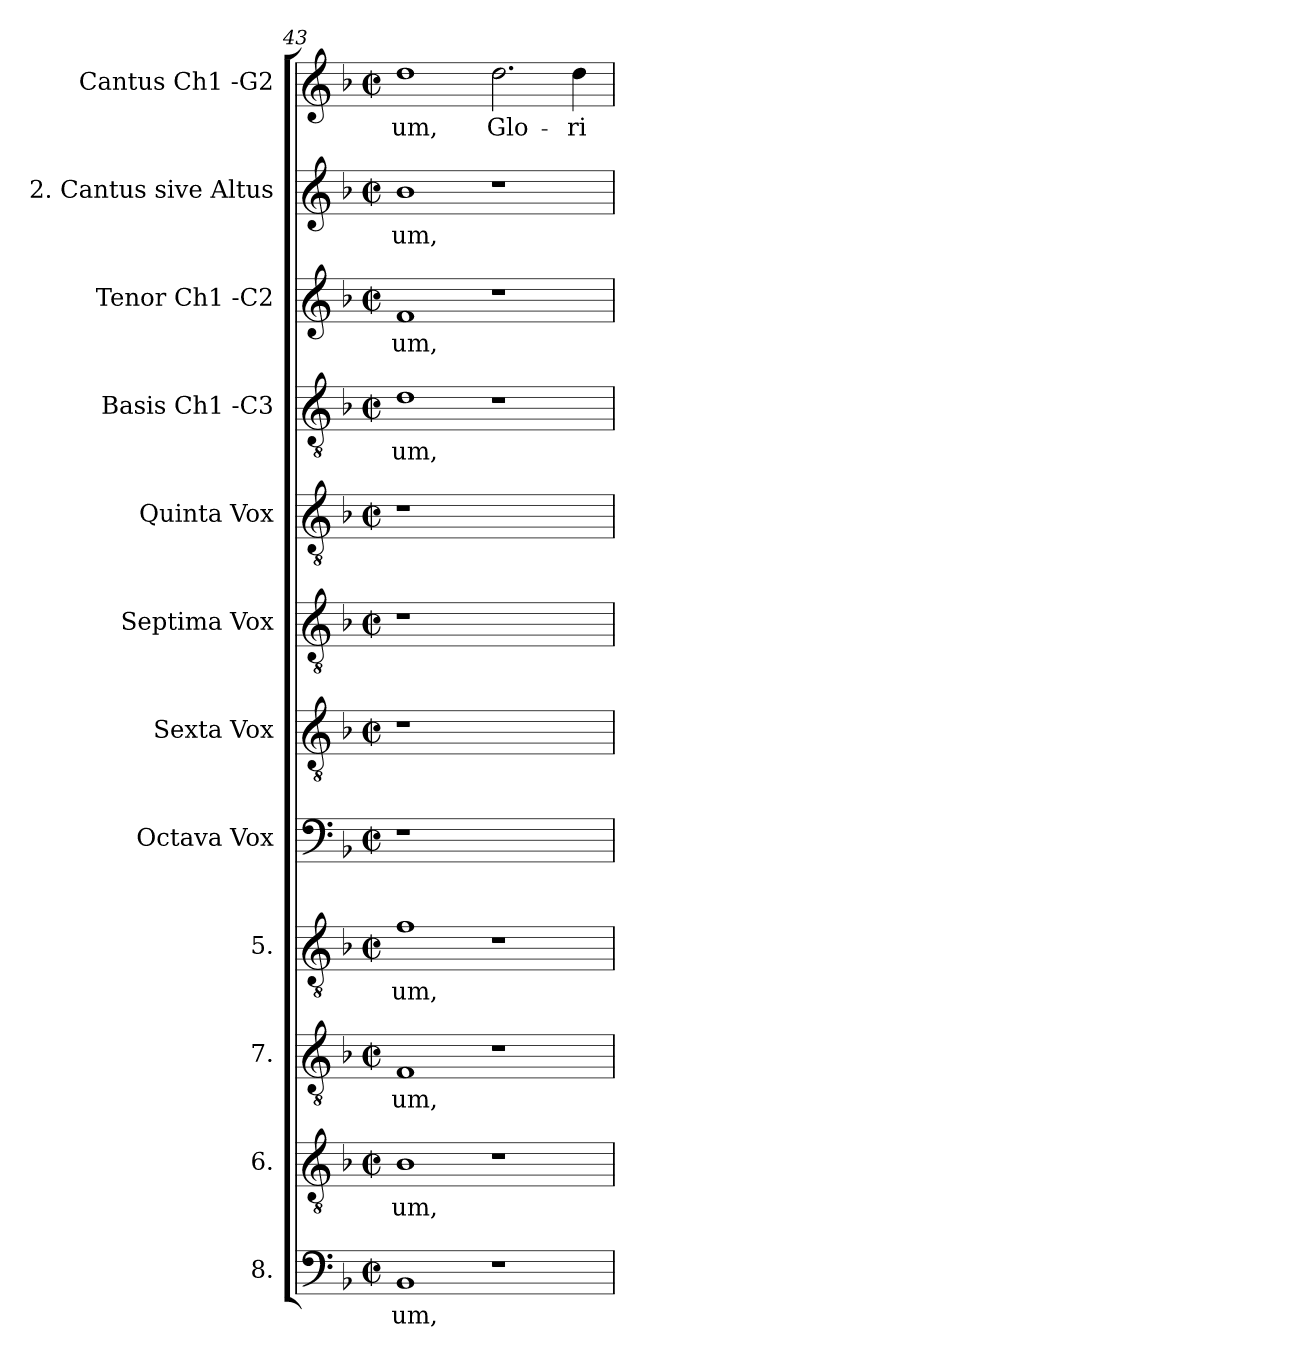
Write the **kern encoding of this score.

**kern	**text	**kern	**text	**kern	**text	**kern	**text	**kern	**kern	**kern	**kern	**kern	**text	**kern	**text	**kern	**text	**kern	**text
*part12	*part12	*part11	*part11	*part10	*part10	*part9	*part9	*part8	*part7	*part6	*part5	*part4	*part4	*part3	*part3	*part2	*part2	*part1	*part1
*staff12	*staff12	*staff11	*staff11	*staff10	*staff10	*staff9	*staff9	*staff8	*staff7	*staff6	*staff5	*staff4	*staff4	*staff3	*staff3	*staff2	*staff2	*staff1	*staff1
*I"8.	*	*I"6.	*	*I"7.	*	*I"5.	*	*I"Octava  Vox	*I"Sexta  Vox	*I"Septima  Vox	*I"Quinta  Vox	*I"Basis  Ch1 -C3	*	*I"Tenor  Ch1 -C2	*	*I"2. Cantus sive  Altus	*	*I"Cantus  Ch1 -G2	*
*	*	*	*	*	*	*	*	*	*	*	*	*I'B	*	*I'T	*	*I'A	*	*I'C	*
*clefF4	*	*clefGv2	*	*clefGv2	*	*clefGv2	*	*clefF4	*clefGv2	*clefGv2	*clefGv2	*clefGv2	*	*clefG2	*	*clefG2	*	*clefG2	*
*k[b-]	*	*k[b-]	*	*k[b-]	*	*k[b-]	*	*k[b-]	*k[b-]	*k[b-]	*k[b-]	*k[b-]	*	*k[b-]	*	*k[b-]	*	*k[b-]	*
*F:	*	*F:	*	*F:	*	*F:	*	*F:	*F:	*F:	*F:	*F:	*	*F:	*	*F:	*	*F:	*
*M2/2	*	*M2/2	*	*M2/2	*	*M2/2	*	*M2/2	*M2/2	*M2/2	*M2/2	*M2/2	*	*M2/2	*	*M2/2	*	*M2/2	*
*met(c|)	*	*met(c|)	*	*met(c|)	*	*met(c|)	*	*met(c|)	*met(c|)	*met(c|)	*met(c|)	*met(c|)	*	*met(c|)	*	*met(c|)	*	*met(c|)	*
=43	=43	=43	=43	=43	=43	=43	=43	=43	=43	=43	=43	=43	=43	=43	=43	=43	=43	=43	=43
!	!LO:LY:b:cj	!	!LO:LY:b:cj	!	!LO:LY:b:cj	!	!LO:LY:b:cj	!	!	!	!	!	!LO:LY:b:cj	!	!LO:LY:b:cj	!	!LO:LY:b:cj	!	!LO:LY:b:cj
1BB-	-um,	1B-	-um,	1F	-um,	1f	-um,	1r	1r	1r	1r	1d	-um,	1f	-um,	1b-	-um,	1dd	-um,
!	!	!	!	!	!	!	!	!	!	!	!	!	!	!	!	!	!	!	!LO:LY:b:cj
1r	.	1r	.	1r	.	1r	.	1ryy	1ryy	1ryy	1ryy	1r	.	1r	.	1r	.	2.dd\	Glo-
!	!	!	!	!	!	!	!	!	!	!	!	!	!	!	!	!	!	!	!LO:LY:b:cj
.	.	.	.	.	.	.	.	.	.	.	.	.	.	.	.	.	.	4dd\	-ri-
=	=	=	=	=	=	=	=	=	=	=	=	=	=	=	=	=	=	=	=
*-	*-	*-	*-	*-	*-	*-	*-	*-	*-	*-	*-	*-	*-	*-	*-	*-	*-	*-	*-
